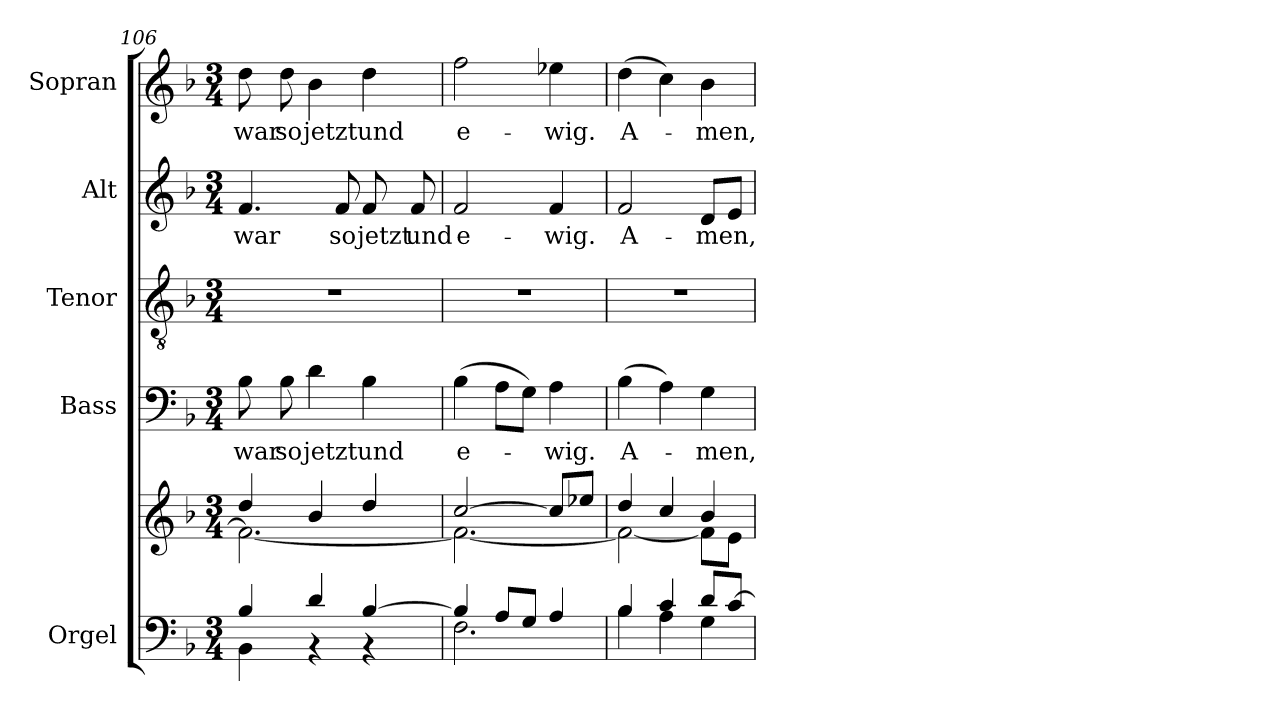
**kern	**kern	**kern	**text	**kern	**kern	**text	**kern	**text
*part5	*part5	*part4	*part4	*part3	*part2	*part2	*part1	*part1
*staff6	*staff5	*staff4	*staff4	*staff3	*staff2	*staff2	*staff1	*staff1
*I"Orgel	*	*I"Bass	*	*I"Tenor	*I"Alt	*	*I"Sopran	*
*I'Org.	*	*I'B	*	*I'T	*I'A	*	*I'S	*
*clefF4	*clefG2	*clefF4	*	*clefGv2	*clefG2	*	*clefG2	*
*k[b-]	*k[b-]	*k[b-]	*	*k[b-]	*k[b-]	*	*k[b-]	*
*F:	*F:	*F:	*	*F:	*F:	*	*F:	*
*M3/4	*M3/4	*M3/4	*	*M3/4	*M3/4	*	*M3/4	*
=106	=106	=106	=106	=106	=106	=106	=106	=106
*^	*^	*	*	*	*	*	*	*
!	!	!	!	!	!LO:LY:b	!	!	!LO:LY:b	!	!LO:LY:b
4B-/	4BB-\	4dd/	2.f\_	8B-\	war	2.r	4.f/	war	8dd\	war
!	!	!	!	!	!LO:LY:b	!	!	!	!	!LO:LY:b
.	.	.	.	8B-\	so	.	.	.	8dd\	so
!	!	!	!	!	!LO:LY:b	!	!	!	!	!LO:LY:b
4d/	4rBB	4b-/	.	4d\	jetzt	.	.	.	4b-\	jetzt
!	!	!	!	!	!	!	!	!LO:LY:b	!	!
.	.	.	.	.	.	.	8f/	so	.	.
!	!	!	!	!	!LO:LY:b	!	!	!LO:LY:b	!	!LO:LY:b
[>4B-/	4rBB	4dd/	.	4B-\	und	.	8f/	jetzt	4dd\	und
!	!	!	!	!	!	!	!	!LO:LY:b	!	!
.	.	.	.	.	.	.	8f/	und	.	.
=107	=107	=107	=107	=107	=107	=107	=107	=107	=107	=107
!	!	!	!	!	!LO:LY:b	!	!	!LO:LY:b	!	!LO:LY:b
4B-/]	2.F\	[>2cc/	2.f\_	(>4B-\	e-	2.r	2f/	e-	2ff\	e-
8A/L	.	.	.	8A\L	.	.	.	.	.	.
8G/J	.	.	.	8G\J)	.	.	.	.	.	.
!	!	!	!	!	!LO:LY:b	!	!	!LO:LY:b	!	!LO:LY:b
4A/	.	8cc/L]	.	4A\	-wig.	.	4f/	-wig.	4ee-X\	-wig.
.	.	8ee-X/J	.	.	.	.	.	.	.	.
!!LO:LB:g=z
=108	=108	=108	=108	=108	=108	=108	=108	=108	=108	=108
!	!	!	!	!	!LO:LY:b	!	!	!LO:LY:b	!	!LO:LY:b
4B-/	4B-\	4dd/	2f\_	(>4B-\	A-	2.r	2f/	A-	(>4dd\	A-
4c/	4A\	4cc/	.	4A\)	.	.	.	.	4cc\)	.
!	!	!	!	!	!LO:LY:b	!	!	!LO:LY:b	!	!LO:LY:b
8d/L	4G\	4b-/	8f\L]	4G\	-men,	.	8d/L	-men,	4b-\	-men,
[>8c/J	.	.	8e\J	.	.	.	8e/J	.	.	.
*v	*v	*	*	*	*	*	*	*	*	*
*	*v	*v	*	*	*	*	*	*	*
=	=	=	=	=	=	=	=	=
*-	*-	*-	*-	*-	*-	*-	*-	*-
